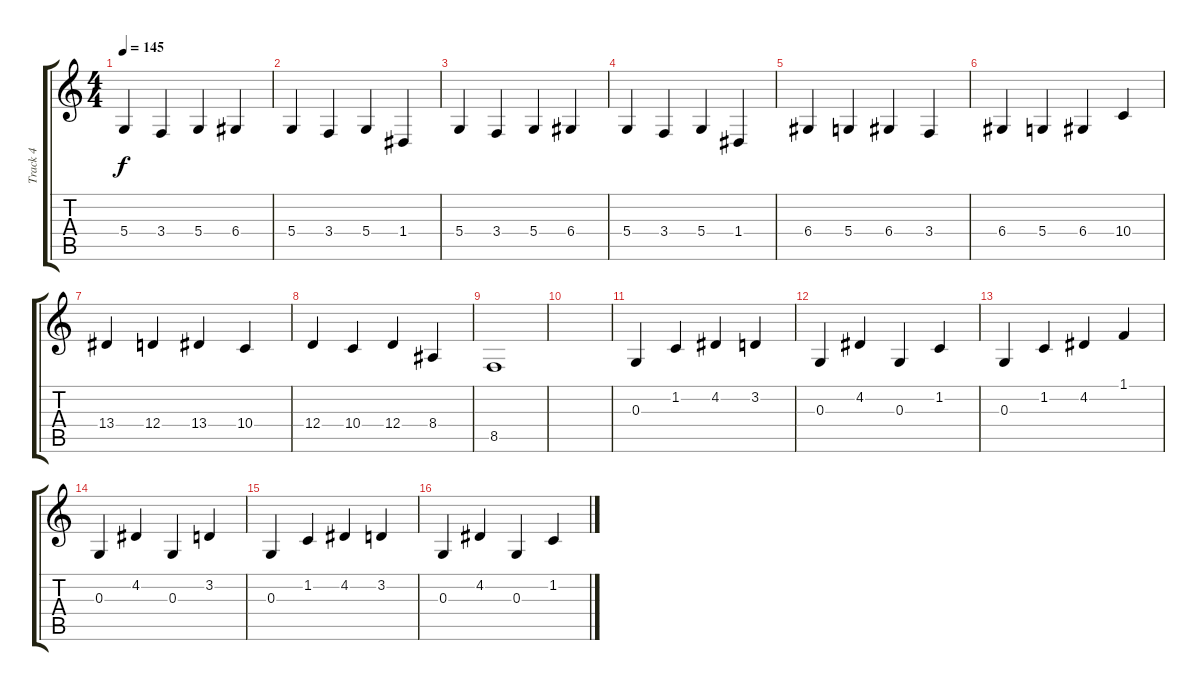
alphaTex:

\track ("Track 4" "Track 4") {instrument acousticgrandpiano}
\staff {score tabs}
\tuning (E4 B3 G3 D3 A2 E2) {hide}
\ts (4 4)
\tempo 145
\clef g2
\ks c
5.4.4{dy f} 3.4.4 5.4.4 6.4.4 |
5.4.4 3.4.4 5.4.4 1.4.4 |
5.4.4 3.4.4 5.4.4 6.4.4 |
5.4.4 3.4.4 5.4.4 1.4.4 |
6.4.4 5.4.4 6.4.4 3.4.4 |
6.4.4 5.4.4 6.4.4 10.4.4 |
13.4.4 12.4.4 13.4.4 10.4.4 |
12.4.4 10.4.4 12.4.4 8.4.4 |
8.5.1 |
|
0.3.4 1.2.4 4.2.4 3.2.4 |
0.3.4 4.2.4 0.3.4 1.2.4 |
0.3.4 1.2.4 4.2.4 1.1.4 |
0.3.4 4.2.4 0.3.4 3.2.4 |
0.3.4 1.2.4 4.2.4 3.2.4 |
0.3.4 4.2.4 0.3.4 1.2.4
